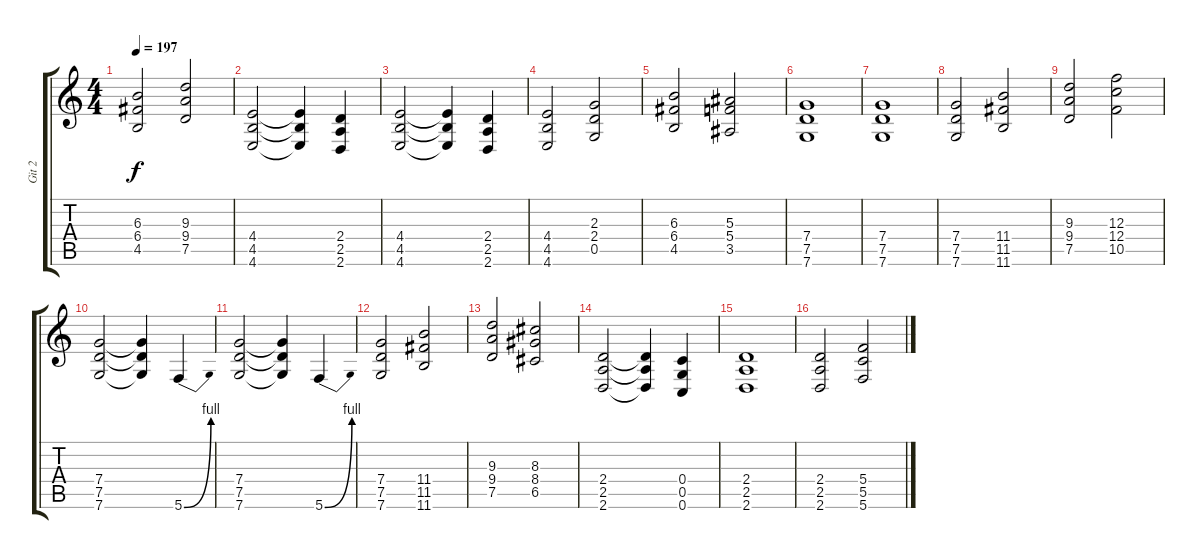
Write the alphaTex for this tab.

\track ("Git 2" "Git 2") {instrument overdrivenguitar}
\staff {score tabs}
\tuning (D4 A3 F3 C3 G2 C2) {hide}
\ts (4 4)
\tempo 197
\clef g2
\ks c
(6.3 6.4 4.5).2{dy f} (9.3 9.4 7.5).2 |
(4.4 4.5 4.6).2 (4.4{t} 4.5{t} 4.6{t}).4 (2.4 2.5 2.6).4 |
(4.4 4.5 4.6).2 (4.4{t} 4.5{t} 4.6{t}).4 (2.4 2.5 2.6).4 |
(4.4 4.5 4.6).2 (2.3 2.4 0.5).2 |
(6.3 6.4 4.5).2 (5.3 5.4 3.5).2 |
(7.4 7.5 7.6).1 |
(7.4 7.5 7.6).1 |
(7.4 7.5 7.6).2 (11.4 11.5 11.6).2 |
(9.3 9.4 7.5).2 (12.3 12.4 10.5).2 |
(7.4 7.5 7.6).2 (7.4{t} 7.5{t} 7.6{t}).4 5.6{be (bend 0 0 60 4)}.4 |
(7.4 7.5 7.6).2 (7.4{t} 7.5{t} 7.6{t}).4 5.6{be (bend 0 0 60 4)}.4 |
(7.4 7.5 7.6).2 (11.4 11.5 11.6).2 |
(9.3 9.4 7.5).2 (8.3 8.4 6.5).2 |
(2.4 2.5 2.6).2 (2.4{t} 2.5{t} 2.6{t}).4 (0.4 0.5 0.6).4 |
(2.4 2.5 2.6).1 |
(2.4 2.5 2.6).2 (5.4 5.5 5.6).2
